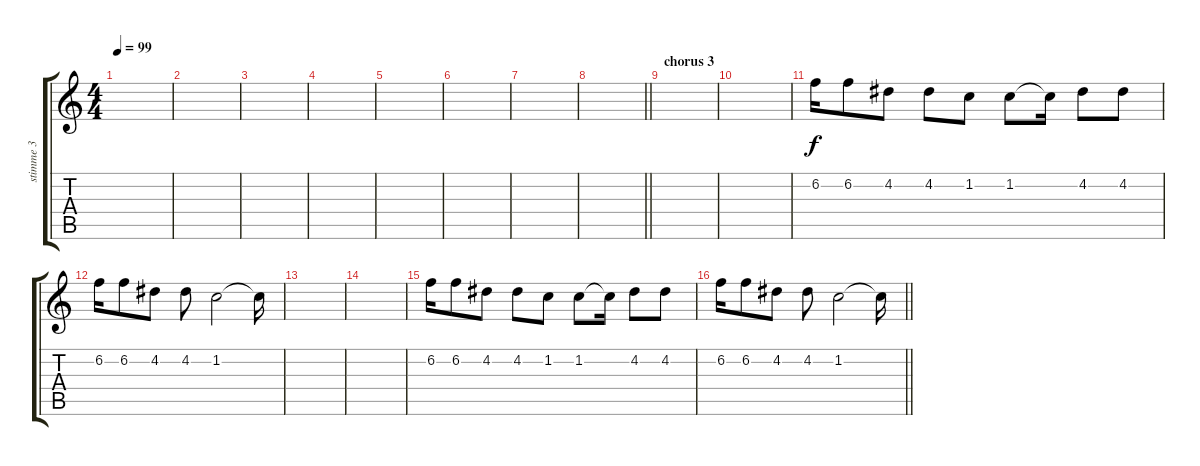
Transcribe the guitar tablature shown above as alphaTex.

\track ("stimme 3" "stimme 3") {instrument electricguitarjazz}
\staff {score tabs}
\tuning (E4 B3 G3 D3 A2 E2) {hide}
\ts (4 4)
\tempo 99
\clef g2
\ks c
|
|
|
|
|
|
|
\barLineRight lightlight
|
\section ("" "chorus 3")
|
|
6.2.16 6.2.8 4.2.8 4.2.8 1.2.8 1.2.8 1.2{t}.16 4.2.8 4.2.8 |
6.2.16 6.2.8 4.2.8 4.2.8 1.2.2 1.2{t}.16 |
|
|
6.2.16 6.2.8 4.2.8 4.2.8 1.2.8 1.2.8 1.2{t}.16 4.2.8 4.2.8 |
\barLineRight lightlight
6.2.16 6.2.8 4.2.8 4.2.8 1.2.2 1.2{t}.16
